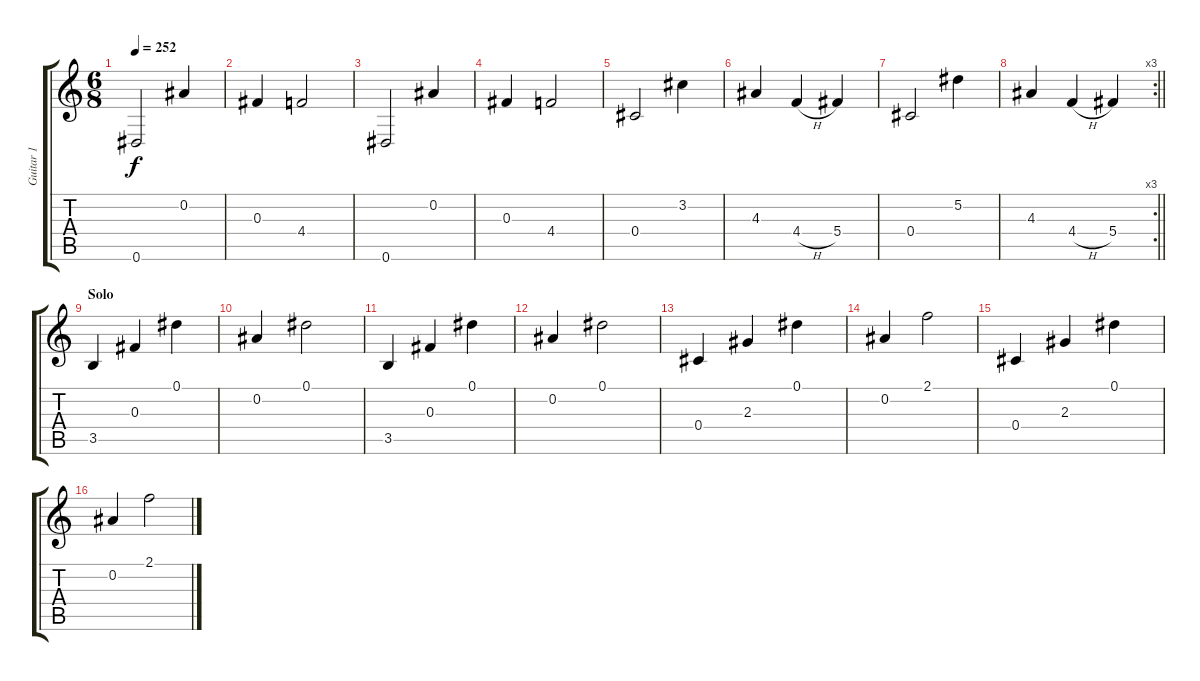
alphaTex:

\track ("Guitar 1" "Guitar 1") {instrument electricguitarclean}
\staff {score tabs}
\tuning (Eb4 Bb3 Gb3 Db3 Ab2 Eb2) {hide}
\ts (6 8)
\tempo 252
\clef g2
\ks c
0.6.2{dy f} 0.2.4 |
0.3.4 4.4.2 |
0.6.2 0.2.4 |
0.3.4 4.4.2 |
0.4.2 3.2.4 |
4.3.4 4.4{h}.4 5.4.4 |
0.4.2 5.2.4 |
\rc 3
\barLineRight lightlight
4.3.4 4.4{h}.4 5.4.4 |
\section ("" "Solo")
3.5.4 0.3.4 0.1.4 |
0.2.4 0.1.2 |
3.5.4 0.3.4 0.1.4 |
0.2.4 0.1.2 |
0.4.4 2.3.4 0.1.4 |
0.2.4 2.1.2 |
0.4.4 2.3.4 0.1.4 |
0.2.4 2.1.2
